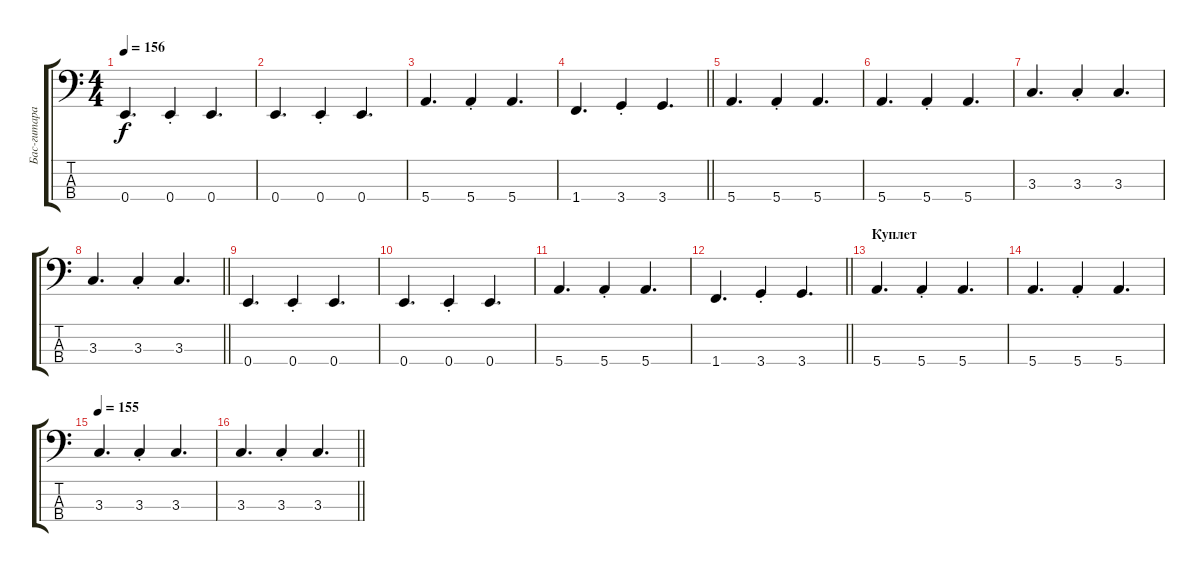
\track ("Бас-гитара" "Бас-гитара") {instrument electricbassfinger}
\staff {score tabs}
\tuning (G2 D2 A1 E1) {hide}
\ts (4 4)
\tempo 156
\clef f4
\ks c
0.4.4{d dy f} 0.4{st}.4 0.4.4{d} |
0.4.4{d} 0.4{st}.4 0.4.4{d} |
5.4.4{d} 5.4{st}.4 5.4.4{d} |
\barLineRight lightlight
1.4.4{d} 3.4{st}.4 3.4.4{d} |
5.4.4{d} 5.4{st}.4 5.4.4{d} |
5.4.4{d} 5.4{st}.4 5.4.4{d} |
3.3.4{d} 3.3{st}.4 3.3.4{d} |
\barLineRight lightlight
3.3.4{d} 3.3{st}.4 3.3.4{d} |
0.4.4{d} 0.4{st}.4 0.4.4{d} |
0.4.4{d} 0.4{st}.4 0.4.4{d} |
5.4.4{d} 5.4{st}.4 5.4.4{d} |
\barLineRight lightlight
1.4.4{d} 3.4{st}.4 3.4.4{d} |
\section ("" "Куплет")
5.4.4{d} 5.4{st}.4 5.4.4{d} |
5.4.4{d} 5.4{st}.4 5.4.4{d} |
\tempo 155
3.3.4{d} 3.3{st}.4 3.3.4{d} |
\barLineRight lightlight
3.3.4{d} 3.3{st}.4 3.3.4{d}
